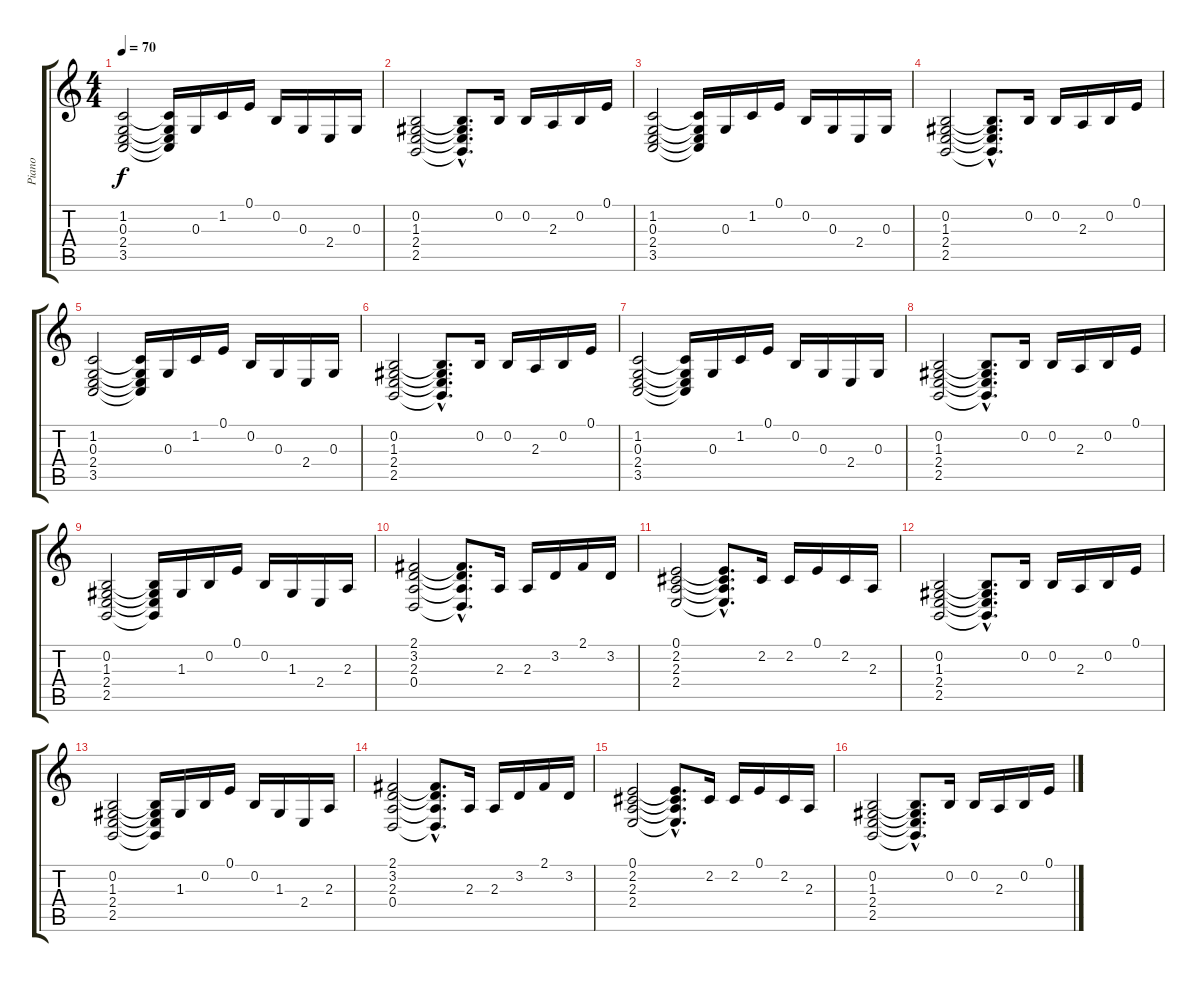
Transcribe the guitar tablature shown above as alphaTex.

\track ("Piano" "Piano") {instrument acousticgrandpiano}
\staff {score tabs}
\tuning (E4 B3 G3 D3 A2 E2) {hide}
\ts (4 4)
\tempo 70
\clef g2
\ks c
(1.2 0.3 2.4 3.5).2{dy f} (1.2{t} 0.3{t} 2.4{t} 3.5{t}).16 0.3.16 1.2.16 0.1.16 0.2.16 0.3.16 2.4.16 0.3.16 |
(0.2 1.3 2.4 2.5).2 (0.2{hac t} 1.3{hac t} 2.4{hac t} 2.5{hac t}).8{d} 0.2.16 0.2.16 2.3.16 0.2.16 0.1.16 |
(1.2 0.3 2.4 3.5).2 (1.2{t} 0.3{t} 2.4{t} 3.5{t}).16 0.3.16 1.2.16 0.1.16 0.2.16 0.3.16 2.4.16 0.3.16 |
(0.2 1.3 2.4 2.5).2 (0.2{hac t} 1.3{hac t} 2.4{hac t} 2.5{hac t}).8{d} 0.2.16 0.2.16 2.3.16 0.2.16 0.1.16 |
(1.2 0.3 2.4 3.5).2 (1.2{t} 0.3{t} 2.4{t} 3.5{t}).16 0.3.16 1.2.16 0.1.16 0.2.16 0.3.16 2.4.16 0.3.16 |
(0.2 1.3 2.4 2.5).2 (0.2{hac t} 1.3{hac t} 2.4{hac t} 2.5{hac t}).8{d} 0.2.16 0.2.16 2.3.16 0.2.16 0.1.16 |
(1.2 0.3 2.4 3.5).2 (1.2{t} 0.3{t} 2.4{t} 3.5{t}).16 0.3.16 1.2.16 0.1.16 0.2.16 0.3.16 2.4.16 0.3.16 |
(0.2 1.3 2.4 2.5).2 (0.2{hac t} 1.3{hac t} 2.4{hac t} 2.5{hac t}).8{d} 0.2.16 0.2.16 2.3.16 0.2.16 0.1.16 |
(0.2 1.3 2.4 2.5).2 (0.2{t} 1.3{t} 2.4{t} 2.5{t}).16 1.3.16 0.2.16 0.1.16 0.2.16 1.3.16 2.4.16 2.3.16 |
(2.1 3.2 2.3 0.4).2 (2.1{hac t} 3.2{hac t} 2.3{hac t} 0.4{hac t}).8{d} 2.3.16 2.3.16 3.2.16 2.1.16 3.2.16 |
(0.1 2.2 2.3 2.4).2 (0.1{hac t} 2.2{hac t} 2.3{hac t} 2.4{hac t}).8{d} 2.2.16 2.2.16 0.1.16 2.2.16 2.3.16 |
(0.2 1.3 2.4 2.5).2 (0.2{hac t} 1.3{hac t} 2.4{hac t} 2.5{hac t}).8{d} 0.2.16 0.2.16 2.3.16 0.2.16 0.1.16 |
(0.2 1.3 2.4 2.5).2 (0.2{t} 1.3{t} 2.4{t} 2.5{t}).16 1.3.16 0.2.16 0.1.16 0.2.16 1.3.16 2.4.16 2.3.16 |
(2.1 3.2 2.3 0.4).2 (2.1{hac t} 3.2{hac t} 2.3{hac t} 0.4{hac t}).8{d} 2.3.16 2.3.16 3.2.16 2.1.16 3.2.16 |
(0.1 2.2 2.3 2.4).2 (0.1{hac t} 2.2{hac t} 2.3{hac t} 2.4{hac t}).8{d} 2.2.16 2.2.16 0.1.16 2.2.16 2.3.16 |
(0.2 1.3 2.4 2.5).2 (0.2{hac t} 1.3{hac t} 2.4{hac t} 2.5{hac t}).8{d} 0.2.16 0.2.16 2.3.16 0.2.16 0.1.16
